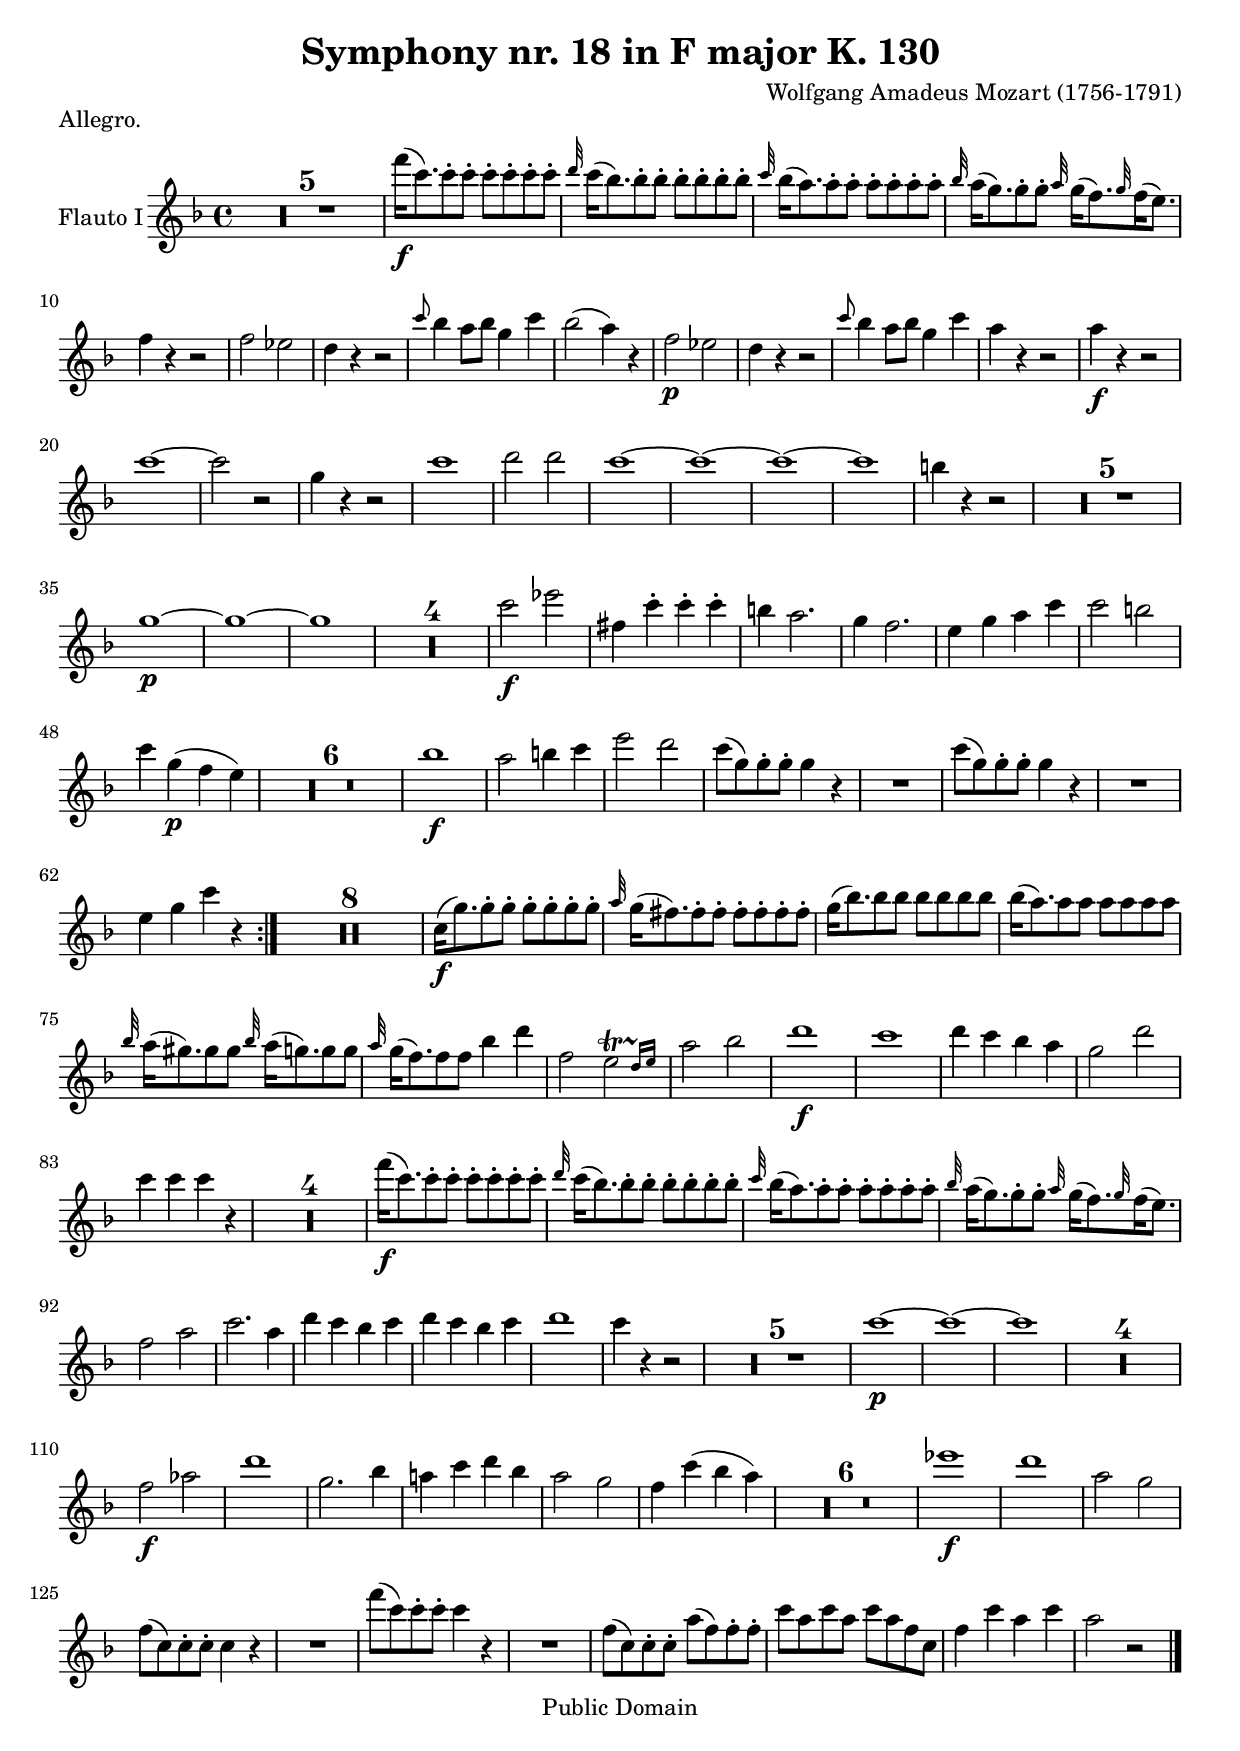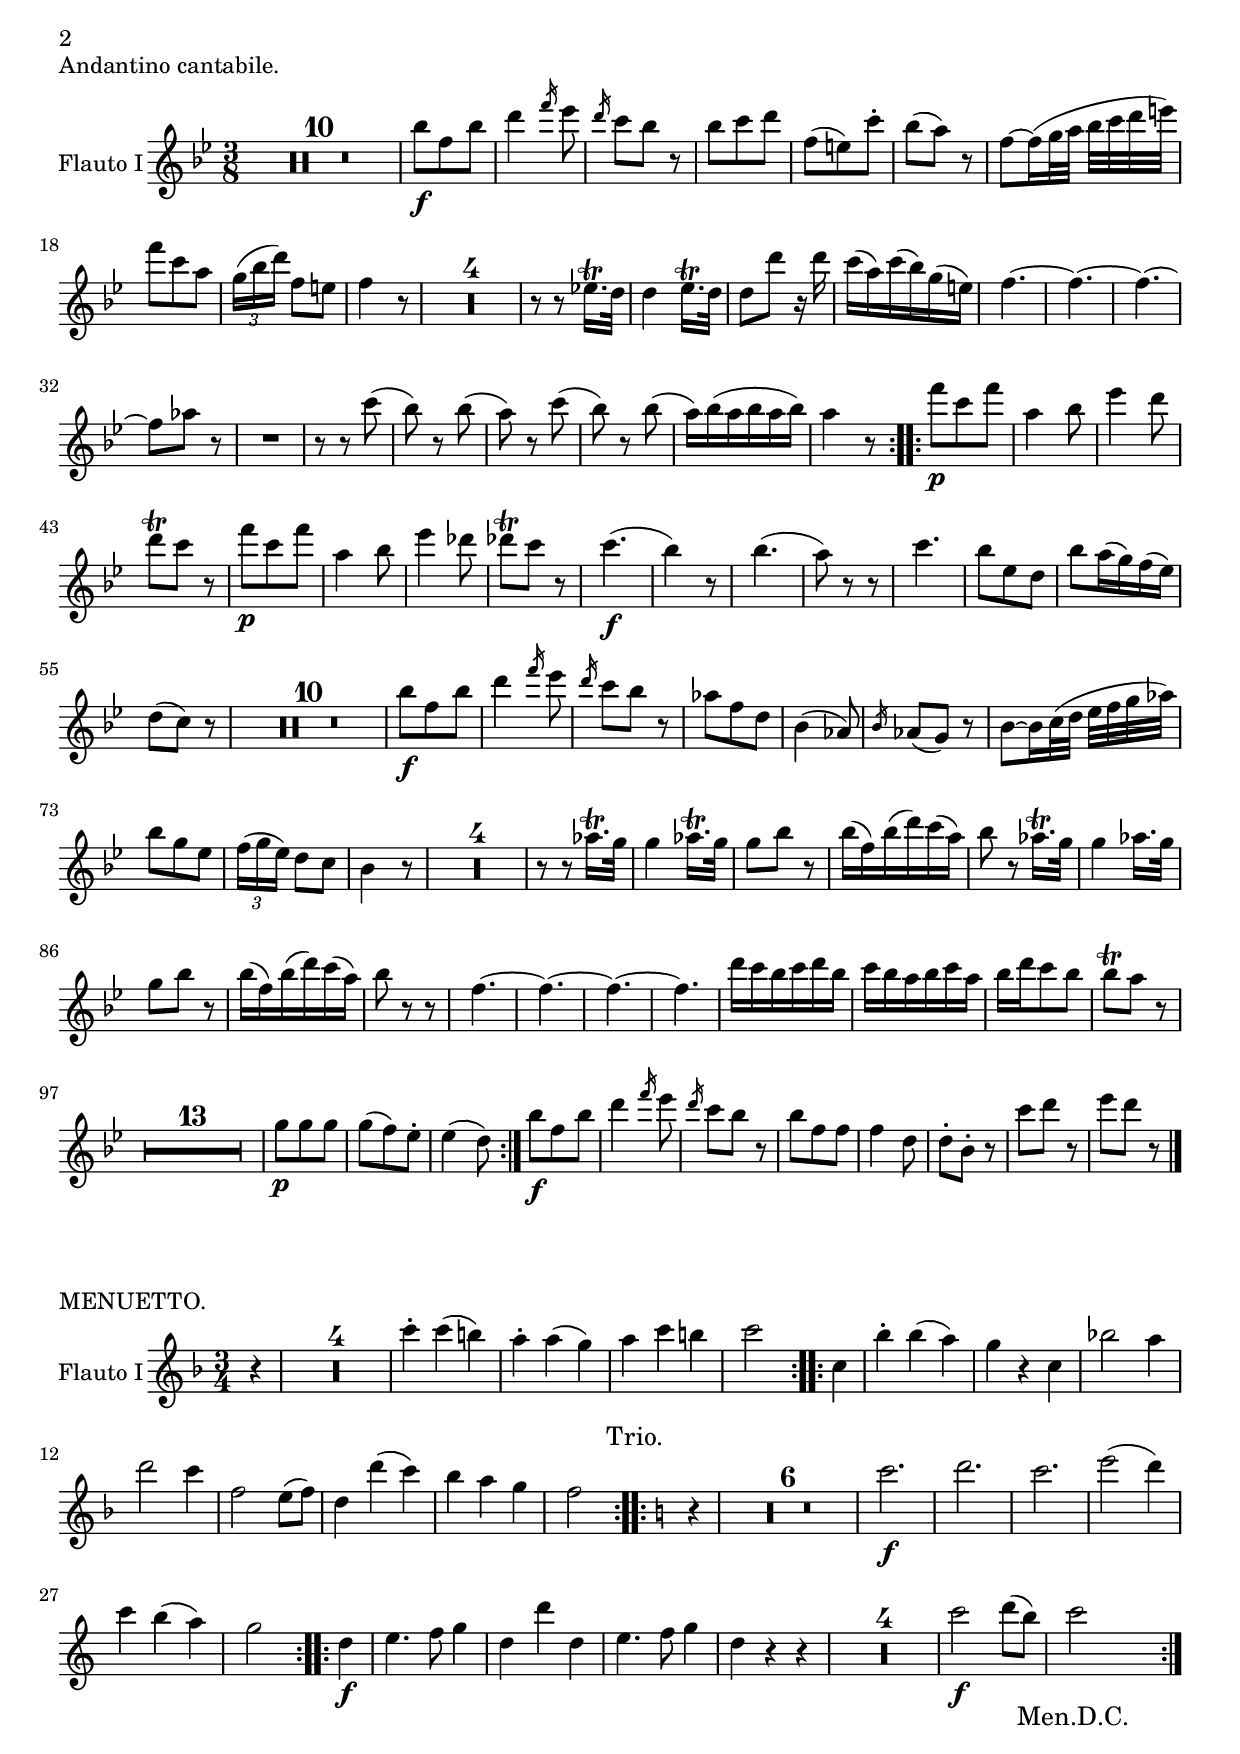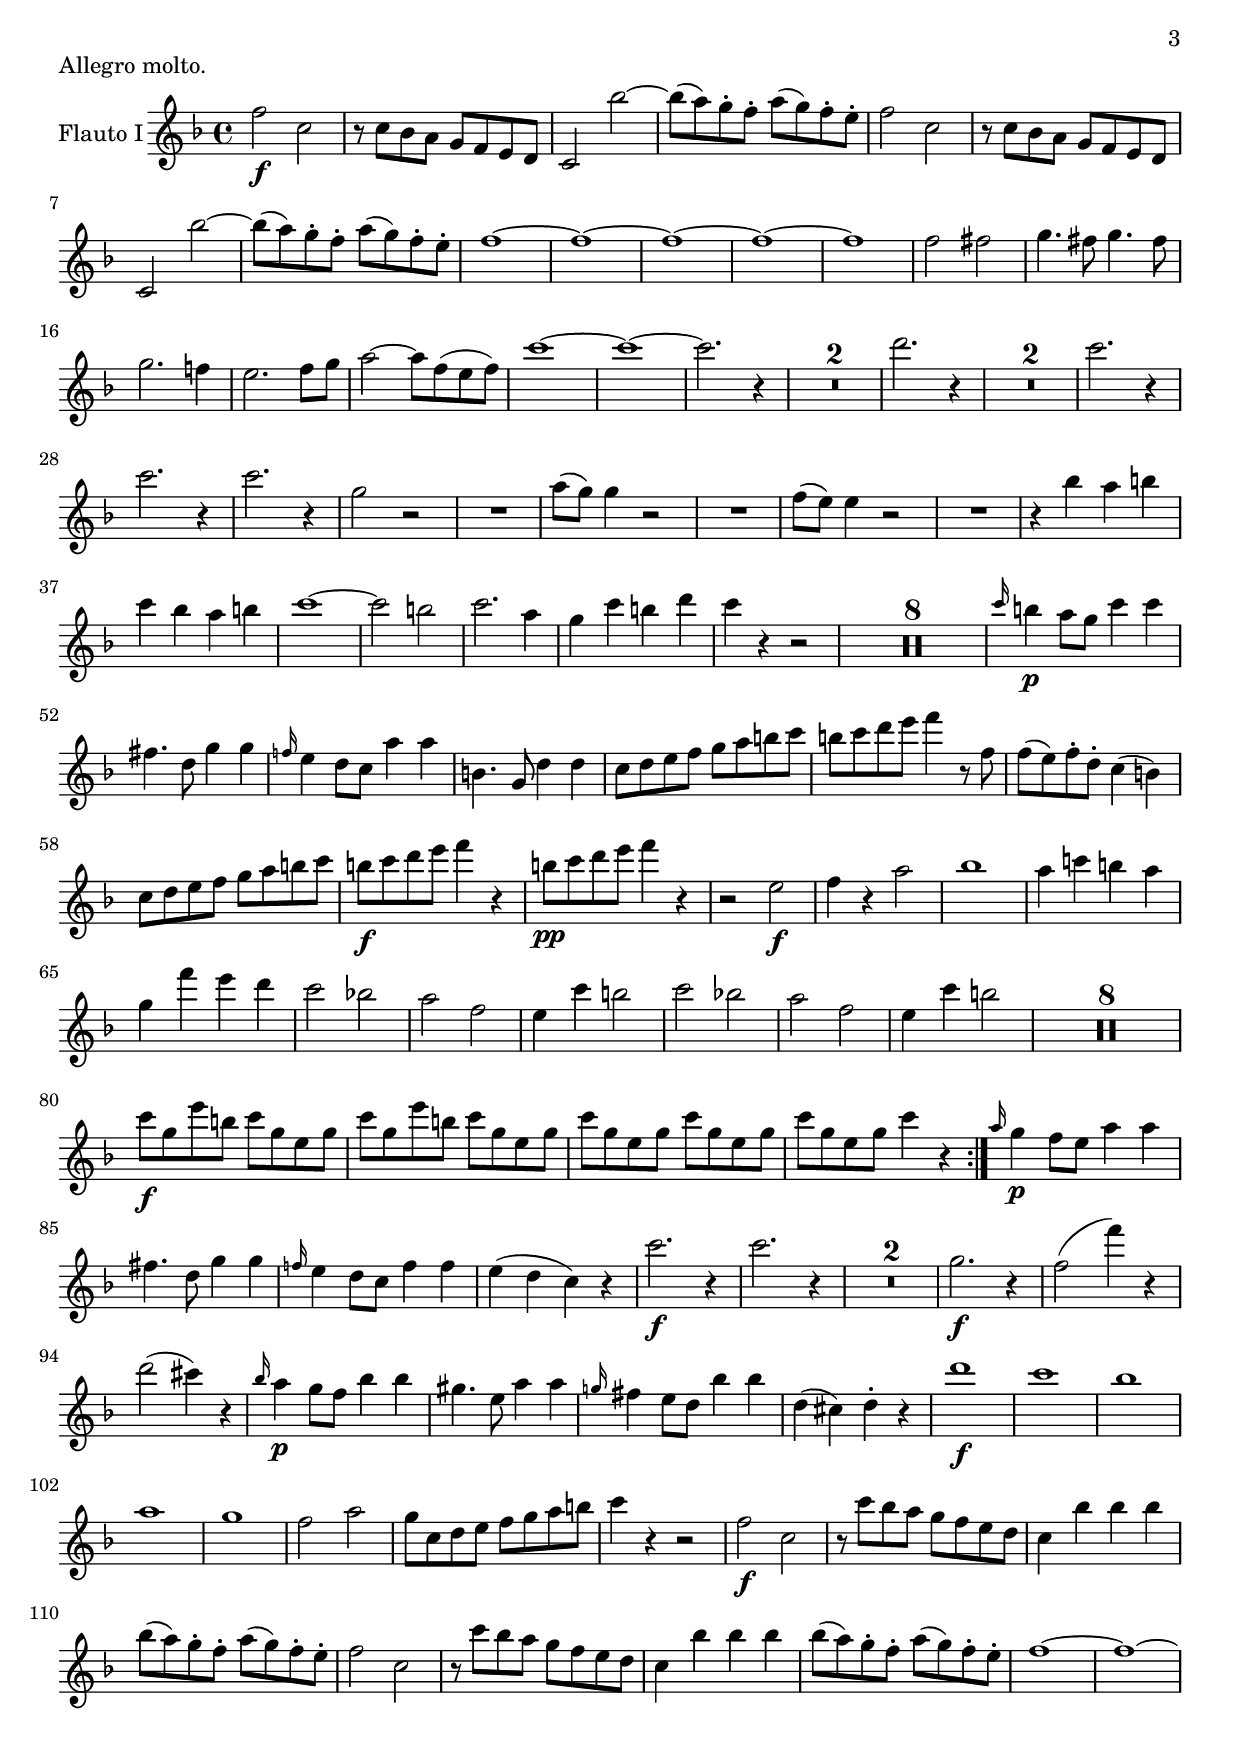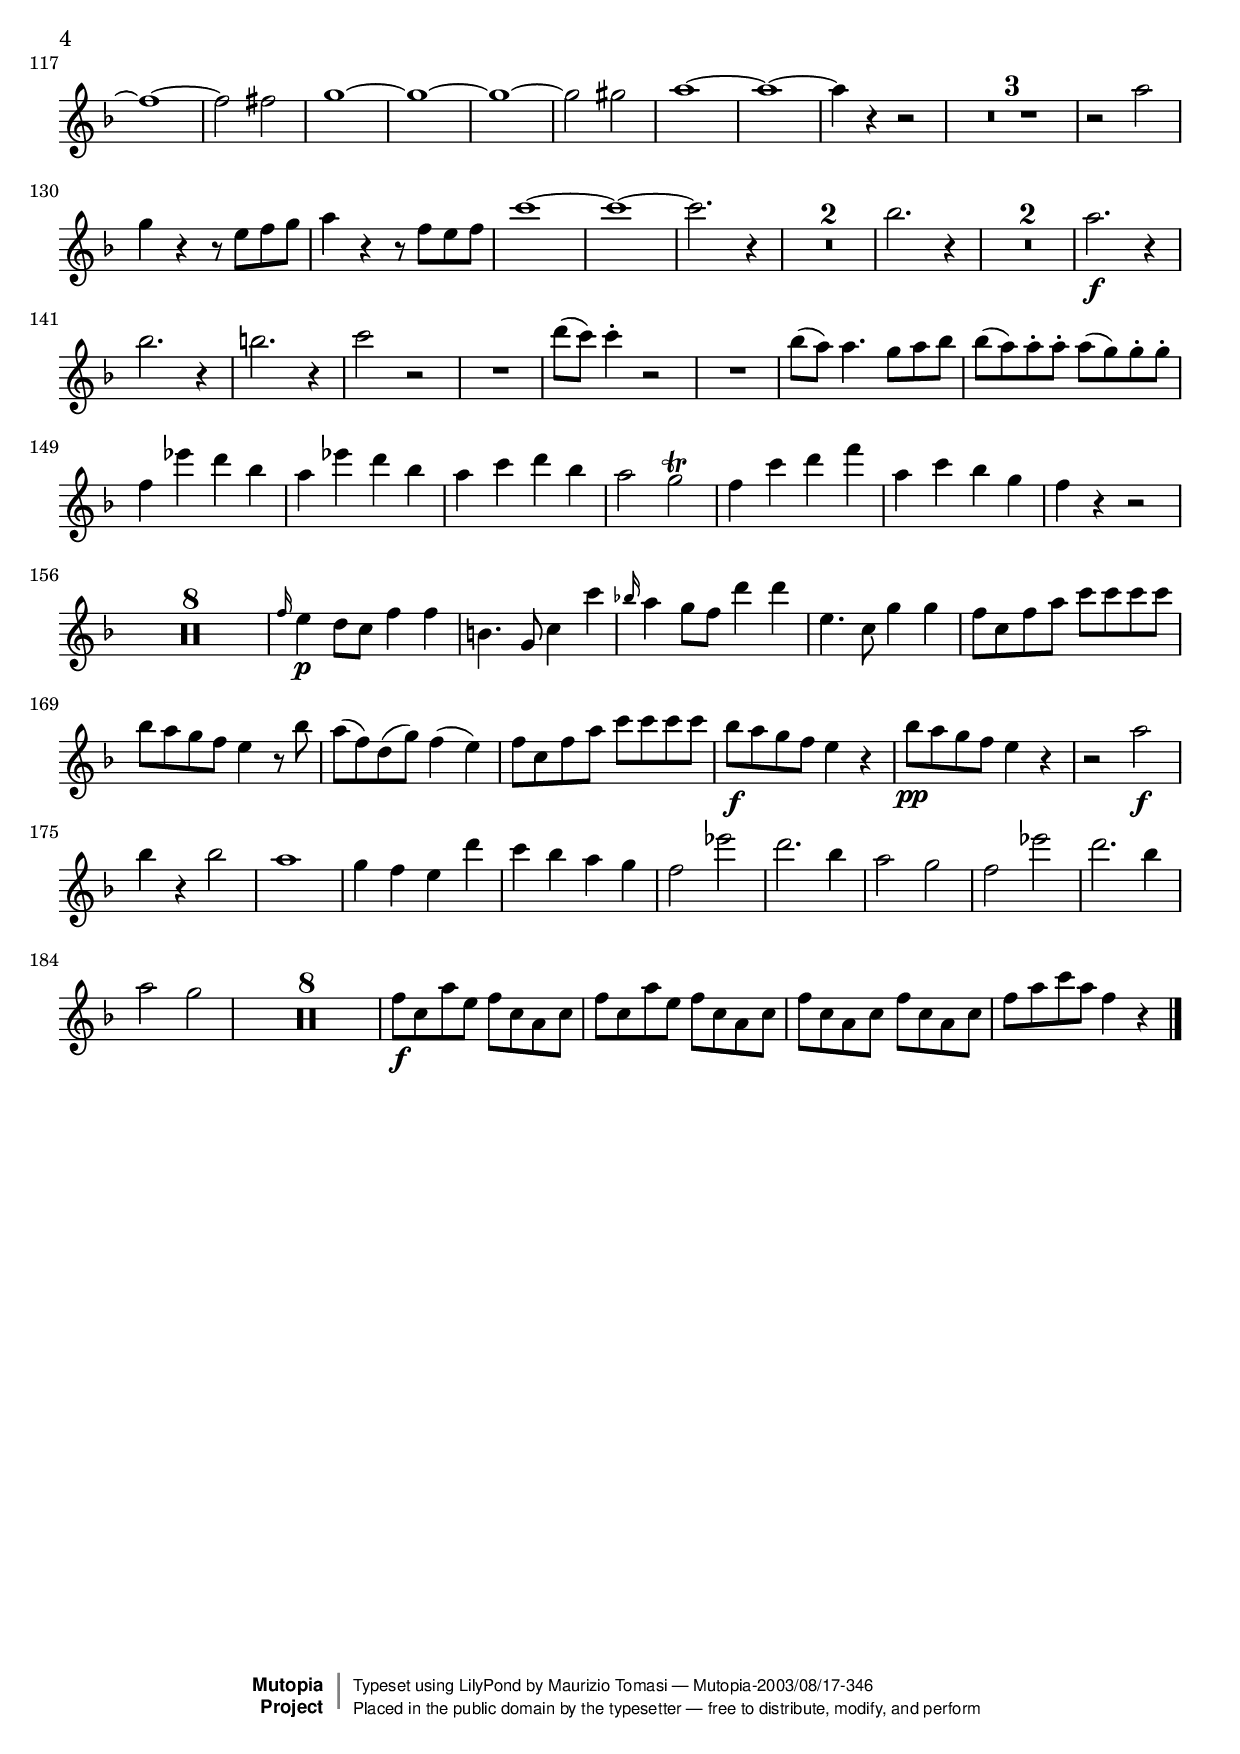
% -*- LilyPond -*-

\version "2.17.97"

\include "defs.ly"

\version "2.17.14"
fluteIFirstMov =  \relative f''' {
    \key f \major
    \clef violin

    \override Staff.TupletBracket.bracket-visibility = ##f

    \repeat volta 2 {
	R1*5
	| f16[(\f c8.) c8-. c-.] c-. c-. c-. c-.
	| \grace { d32 }
 c16[( bes8.) bes8-. bes-.] bes-. bes-. bes-. bes-.
	| \grace { c32 }
 bes16[( a8.) a8-. a-.] a-. a-. a-. a-.
	| \grace { bes32 }
 a16[( g8.) g8-. g-.] 
	  \grace { a32 }
 g16[( f8.) \grace { g32 }
 f16( e8.)]

% 10
	| f4 r r2
	| f2 es d4 r r2
	| \grace { c'8 }
 bes4 a8 bes g4 c bes2( a4) r4
	| f2\p es d4 r r2
	| \grace { c'8 }
 bes4 a8 bes g4 c
	| a4 r r2
	| a4\f r r2
	
% 20
	| c1 ~ c2 r2
	| g4 r4 r2
	| c1
	| d2 d
	| c1 ~ c ~ c ~ c
	| b4 r r2
	
% 30
	| R1*5
	| g1\p ~ g ~ g
	| R1*4
	| c2\f es 
	| fis,4 c'4-. c-. c-. 
	| b a2. 
	| g4 f2.
	| e4 g a c
	| c2 b 
	| c4 g(\p f e)
	| R1*6
	
% 55
	| bes'1\f a2 b4 c
	| e2 d
	| c8( g) g-. g-. g4 r
	| R1

% 60
	| c8( g) g-. g-. g4 r
	| R1
	| e4 g c r
    }

    R1*8

% 71
    | c,16[(\f g'8.) g8-. g-.] g-. g-. g-. g-.
    | \grace { a32 }
 g16[( fis8.) fis8-. fis-.] fis-. fis-. fis-. fis-.
    | g16[( bes8.) bes8 bes] bes bes bes bes
    | bes16[( a8.) a8 a] a a a a
    | \grace { bes32 }
 a16[( gis8.) gis8 gis] 
      \grace { bes32 }
 a16[( g8.) g8 g]
    | \grace { a32 }
 g16[( f8.) f8 f] bes4 d
    | f,2 \afterGrace e2\startTrillSpan { d16 [e] \stopTrillSpan }  |
    | a2 bes d1\f

% 80
    | c1 d4 c bes a g2 d'
    | c4 c c r
    | R1*4
    | f16[(\f c8.) c8-. c-.] c-. c-. c-. c-.
    | \grace { d32 }
 c16[( bes8.) bes8-. bes-.] bes-. bes-. bes-. bes-.

% 90
    | \grace { c32 }
 bes16[( a8.) a8-. a-.] a-. a-. a-. a-.
    | \grace { bes32 }
 a16[( g8.) g8-. g-.] 
      \grace { a32 }
 g16[( f8.) \grace { g32 }
 f16( e8.)]
    | f2 a c2. a4 d c bes c d c bes c d1
    | c4 r r2
    | R1*5

% 103
    | c1\p ~ c ~ c
    | R1*4

% 110
    | f,2\f as d1 g,2. bes4 a! c d bes a2 g f4 c'4( bes a)
    | R1*6
    | es'1\f d
    | a2 g
    | f8( c) c-. c-. c4 r
    | R1
    | f'8( c) c-. c-. c4 % The last two C are to be played staccato
      r
    | R1
    | f,8( c) c-. c-. a'( f) f-. f-.

% 130
    | c' a c a c a f c
    | f4 c'4 a c a2 r2

    \bar "|."
}


\score {
    \context Staff <<
        \override Score.BarNumber.padding = #3
	\set Score.skipBars = ##t
        \set Staff.midiInstrument = #"flute"
	\set Staff.instrumentName = #"Flauto I" 

	\time 4/4

	\fluteIFirstMov
    >>

    
  \midi {
    \tempo 4 = 124
    }



    \header {
	piece = "Allegro."
    }

    \layout { }
}

\version "2.17.14"
fluteISecondMov =  \relative bes'' {
    \key bes \major
    \clef violin

    \override Staff.TupletBracket.bracket-visibility = ##f

    \repeat volta 2 {
	| R4.*10

% 11
	| bes8\f f bes
	| d4 \grace {
\override Flag.stroke-style = #"grace"
   f16 
  \revert Flag.stroke-style }
 es8 \grace {
\override Flag.stroke-style = #"grace"
   d16 
  \revert Flag.stroke-style }
 c8 bes r
	| bes8 c d f,( e) c'-. bes( a) r 
	      f[ ~ f16( g32 a] bes[ c d e)]
	| f8 c a \tuplet 3/2 { g16[( bes d)] } f,8[ e]
	| f4 r8

% 21
	| R4.*4
	| r8 r 
	  es!16.\trill d32 d4 es16.\trill d32 d8 d' r16 d
	| c16( a) c( bes) g( e)
	| f4. ~ f ~ f ~ f8 as r
	| R4.
	| r8 r 
	  c8( bes) r bes( a) r c( bes) r bes( 
	      a16) bes( a bes a bes) a4 r8
    }

    \repeat volta 2 {
% 40
	| f'8\p c f a,4 bes8 
	| es4 d8 d\trill c r
	| f8\p c f a,4 bes8 
	| es4 des8 des\trill c r
	| c4.\f( bes4) r8

% 50
	| bes4.( a8) r r c4. bes8 es, d bes' 
	      a16( g) f( es) d8( c) r
	| R4.*10
	| bes'8\f f bes
	| d4 \grace {
\override Flag.stroke-style = #"grace"
   f16 
  \revert Flag.stroke-style }
 es8 \grace {
\override Flag.stroke-style = #"grace"
   d16 
  \revert Flag.stroke-style }
 c8 bes r
	| as8 f d

% 70
	| bes4( as8)
	| \grace {
\override Flag.stroke-style = #"grace"
   bes16 
  \revert Flag.stroke-style }
 as8( g) r
	| bes8[ ~ bes16 c32( d] es[ f g as)]
	| bes8 g es
	| \tuplet 3/2 { f16[( g es)] } d8[ c]
	| bes4 r8
	| R4.*4

% 80
	| r8 r as'16.\trill g32 g4 as16.\trill g32 g8 bes r
	| bes16( f) bes( d) c( a)
	| bes8 r as16.\trill g32 g4 as16. g32 g8 bes r
	| bes16( f) bes( d) c( a)
	| bes8 r r
	| f4. ~ f ~ f ~ f
	
% 93
	| d'16 c bes c d bes c bes a bes c a bes d c8 bes bes\trill a r
	| R4.*13

% 110
	| g8\p g g g( f) es-. es4( d8)
    }

    | bes'8\f f bes
    | d4 \grace {
\override Flag.stroke-style = #"grace"
   f16 
  \revert Flag.stroke-style }
 es8 \grace {
\override Flag.stroke-style = #"grace"
   d16 
  \revert Flag.stroke-style }
 c8 bes r
    | bes8 f f f4 d8 d[-. bes-.] r
    | c'8 d r es d r
    
    \bar "|."
}


\score {
    \context Staff <<
        \override Score.BarNumber.padding = #3
	\set Score.skipBars = ##t
        \set Staff.midiInstrument = #"flute"
	\set Staff.instrumentName = #"Flauto I" 

	\time 3/8

	\fluteISecondMov
    >>

    
  \midi {
    \tempo 4 = 42
    }



    \header {
	piece = "Andantino cantabile."
    }

    \layout { }
}

\version "2.17.14"
fluteIThirdMov =  \relative f''' {
    \key f \major
    \clef violin

    \override Staff.TupletBracket.bracket-visibility = ##f

    \repeat volta 2 {
	r4
	| R2.*4
	| c4-. c( b)
	| a-. a( g)
	| a c b c2
    }

    \repeat volta 2 {
	c,4 bes'-. bes( a)

% 10
	| g r c,
	| bes'!2 a4 d2 c4
	| f,2 e8( f)
	| d4 d'( c) bes a g
	| f2
    }

    % Trio

    \key c \major

    \repeat volta 2 {
	r4
	| R2.*6
	| c'2.\f d
	| c2. e2( d4) c b( a)
	| g2
    }

    \repeat volta 2 {
	d4\f e4. f8 g4 d d' d, e4. f8 g4 d r r
	| R2.*4
	| c'2\f d8( b) c2
    }
}


\score {
    \context Staff <<
        \override Score.BarNumber.padding = #3
	\set Score.skipBars = ##t
        \set Staff.midiInstrument = #"flute"
	\set Staff.instrumentName = #"Flauto I" 

	\time 3/4
	\partial 4

	\fluteIThirdMov
	\context Voice = "markings" { \markingsIII }
	\context Voice=markingsBis { \markingsIIIbis }
    >>

    
  \midi {
    \tempo 4 = 130
    }



    \header {
	piece = "MENUETTO."
    }

    \layout { }
}

\version "2.17.14"
fluteIFourthMov =  \relative f'' {
    \key f \major
    \clef violin

    \override Staff.TupletBracket.bracket-visibility = ##f

    \repeat volta 2 {
	f2\f c
	| r8 c bes a g f e d c2 bes''2 ~ bes8( a) g-. f-.
	  a( g) f-. e-. % A and G staccato
	| f2 c r8 c bes a g f e d c2 bes''2 ~ bes8( a) g-. f-.
	  a( g) f-. e-. % A and G staccato
	| f1 ~ f ~ f ~ f ~ f f2 fis
	| g4. fis8 g4. fis8
	| g2. f!4
	| e2. f8 g a2 ~ a8 f( e f)
	| c'1 ~ c ~ c2. r4

% 22
	| R1*2
	| d2. r4
	| R1*2
	| c2. r4 c2. r4 c2. r4 g2 r

% 31
	| R1
	| a8( g) g4 r2
	| R1
	| f8( e) e4 r2
	| R1
	| r4 
	  bes'4 a b c bes a b c1 ~ c2 b c2. a4 g c b d c 
	  r4 r2
	| R1*8

% 51
	| \grace { c16 }
 b4\p a8 g c4 c 
	| fis,4. d8 g4 g
	| \grace { f!16 }
 e4 d8 c a'4 a
	| b,4. g8 d'4 d
	| c8 d e f g a b c
	| b c d e f4 r8 f,
	| f( e) f-. d-. c4( b)
	| c8 d e f g a b c
	| b\f c d e f4 r4

% 60
	| b,8\pp c d e f4 r4
	| r2 e,2\f
	| f4 r a2 bes1 a4 c! b a g f' e d
	| c2 bes! a f
	| e4 c'4 b2 c2 bes! a f e4 c' b2
	| R1*8
	| c8\f g e' b c g e g
	| c g e' b c g e g
	| c g e g c g e g
	| c g e g c4 r
    }

    \grace { a16 } g4\p f8 e a4 a
    | fis4. d8 g4 g
    | \grace { f!16 } e4 d8 c f4 f
    | e( d c) r
    | c'2.\f r4 c2. r4

% 90
    | R1*2
    | g2.\f r4 
    | f2( f'4) r
    | d2( cis4) r4
    | \grace { bes16 } a4\p g8 f bes4 bes
    | gis4. e8 a4 a
    | \grace { g!16 } fis4 e8 d bes'4 bes
    | d,( cis) d-. r
    | d'1\f c bes a g f2 a

% 100
    | g8 c, d e f g a b 
    | c4 r r2
    | f,2\f c
    | r8 c' bes a g f e d 
    | c4 bes' bes bes 
    | bes8( a) g-. f-. a( g) f-. e-.
    | f2 c 
    | r8 c' bes a g f e d 
    | c4 bes' bes bes

% 110
    | bes8( a) g-. f-.  a( g) f-. e-.
    | f1 ~ 
    | f ~ 
    | f ~ 
    | f2 fis
    | g1 ~ 
    | g ~ 
    | g ~ 
    | g2 gis

% 120
    | a1 ~ 
    | a ~ 
    | a4 r r2
    | R1*3

% 129
    | r2 a2 g4 r r8 e f g a4 r r8 f e f c'1 ~ c ~ c2. r4
    | R1*2
    | bes2. r4
    | R1*2
    | a2.\f r4 bes2. r4 b2. r4 c2 r2
    | R1
    | d8( c) c4-. r2
    | R1
    | bes8( a) a4. g8 a bes
    | bes8( a) a-. a-. a( g) g-. g-. f4
      es' d bes a es' d bes

% 151
    | a4 c d bes a2 g^\trill f4 c' d f a,
      c4 bes g
    | f4 r r2
    | R1*8

% 164
    | \grace { f16 } e4\p d8 c f4 f
    | b,4. g8 c4 c'
    | \grace { bes!16 } a4 g8 f d'4 d
    | e,4. c8 g'4 g
    | f8 c f a c c c c
    | bes a g f e4 r8 bes'

% 170
    | a( f) d( g) f4( e)
    | f8 c f a c c c c
    | bes\f a g f e4 r
    | bes'8\pp a g f e4 r
    | r2 a2\f bes4 r bes2 a1 g4 f e d' c bes a g

% 179
    | f2 es'2 d2. bes4 a2 g
    | f2 es'2 d2. bes4 a2 g
    | R1*8
    | f8\f c a' e f c a c
    | f c a' e f c a c
    | f c a c f c a c
    | f a c a f4 r

    \bar "|."
}


\score {
    \context Staff <<
        \override Score.BarNumber.padding = #3
	\set Score.skipBars = ##t
        \set Staff.midiInstrument = #"flute"
	\set Staff.instrumentName = #"Flauto I" 

	\time 4/4

	\fluteIFourthMov
    >>

    
  \midi {
    \tempo 4 = 180
    }



    \header {
	piece = "Allegro molto."
    }

    \layout { }
}
